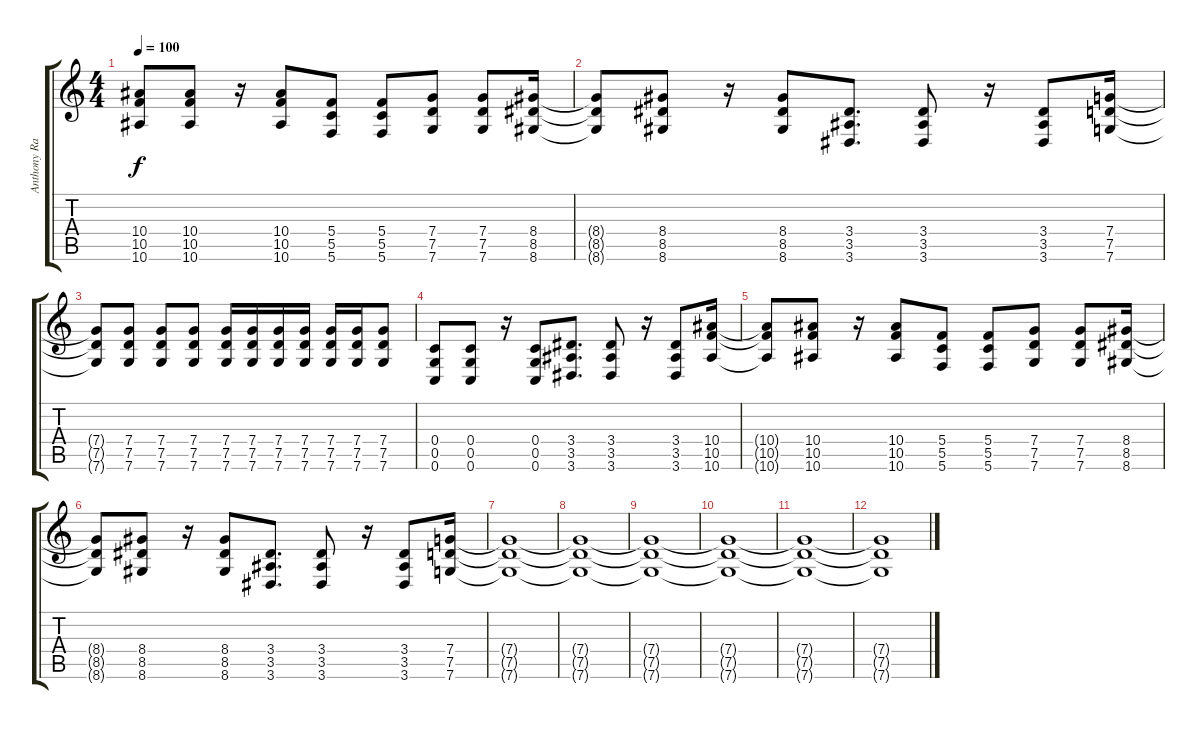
\track ("Anthony Raneri" "Anthony Ra") {instrument distortionguitar}
\staff {score tabs}
\tuning (D4 A3 F3 C3 G2 C2) {hide}
\ts (4 4)
\tempo 100
\clef g2
\ks c
(10.4{t} 10.5{t} 10.6{t}).8{dy f} (10.4 10.5 10.6).8 r.16 (10.4 10.5 10.6).8 (5.4 5.5 5.6).8 (5.4 5.5 5.6).8 (7.4 7.5 7.6).8 (7.4 7.5 7.6).8 (8.4 8.5 8.6).16 |
(8.4{t} 8.5{t} 8.6{t}).8 (8.4 8.5 8.6).8 r.16 (8.4 8.5 8.6).8 (3.4 3.5 3.6).8{d} (3.4 3.5 3.6).8 r.16 (3.4 3.5 3.6).8 (7.4 7.5 7.6).16 |
(7.4{t} 7.5{t} 7.6{t}).8 (7.4 7.5 7.6).8 (7.4 7.5 7.6).8 (7.4 7.5 7.6).8 (7.4 7.5 7.6).16 (7.4 7.5 7.6).16 (7.4 7.5 7.6).16 (7.4 7.5 7.6).16 (7.4 7.5 7.6).16 (7.4 7.5 7.6).16 (7.4 7.5 7.6).8 |
(0.4 0.5 0.6).8 (0.4 0.5 0.6).8 r.16 (0.4 0.5 0.6).8 (3.4 3.5 3.6).8{d} (3.4 3.5 3.6).8 r.16 (3.4 3.5 3.6).8 (10.4 10.5 10.6).16 |
(10.4{t} 10.5{t} 10.6{t}).8 (10.4 10.5 10.6).8 r.16 (10.4 10.5 10.6).8 (5.4 5.5 5.6).8 (5.4 5.5 5.6).8 (7.4 7.5 7.6).8 (7.4 7.5 7.6).8 (8.4 8.5 8.6).16 |
(8.4{t} 8.5{t} 8.6{t}).8 (8.4 8.5 8.6).8 r.16 (8.4 8.5 8.6).8 (3.4 3.5 3.6).8{d} (3.4 3.5 3.6).8 r.16 (3.4 3.5 3.6).8 (7.4 7.5 7.6).16 |
(7.4{t} 7.5{t} 7.6{t}).1 |
(7.4{t} 7.5{t} 7.6{t}).1 |
(7.4{t} 7.5{t} 7.6{t}).1 |
(7.4{t} 7.5{t} 7.6{t}).1 |
(7.4{t} 7.5{t} 7.6{t}).1 |
(7.4{t} 7.5{t} 7.6{t}).1
